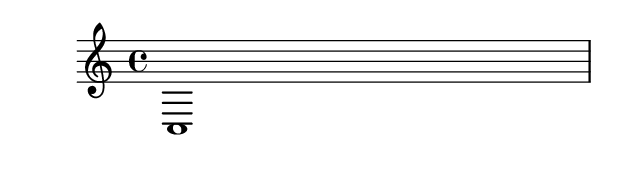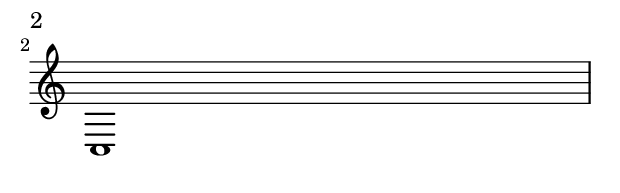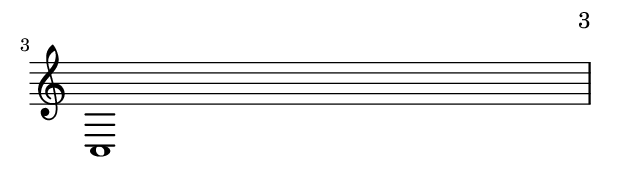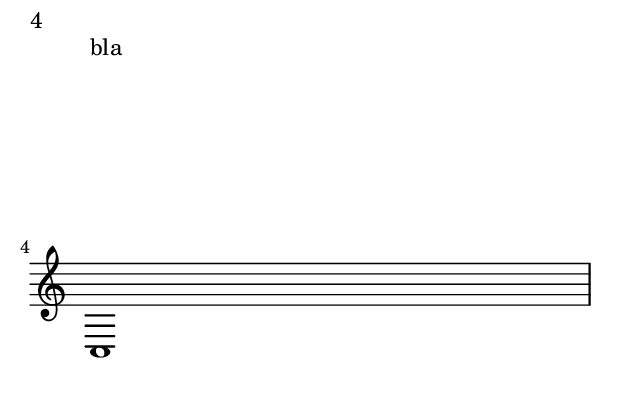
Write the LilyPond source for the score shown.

\header {

  texidoc = "By setting @code{page-top-space,} the Y position of the
first system can be forced to be uniform."

}
\version "2.11.51"

#(set-default-paper-size "a6")

\book {
  \score {

    \relative {
      c1\break\pageBreak
      c1\break\pageBreak
      c1
      \break\pageBreak
      \override TextScript #'padding = #20
      c1^"bla"
    }
  }

  \paper {
    page-top-space = 3 \cm
  }
}

